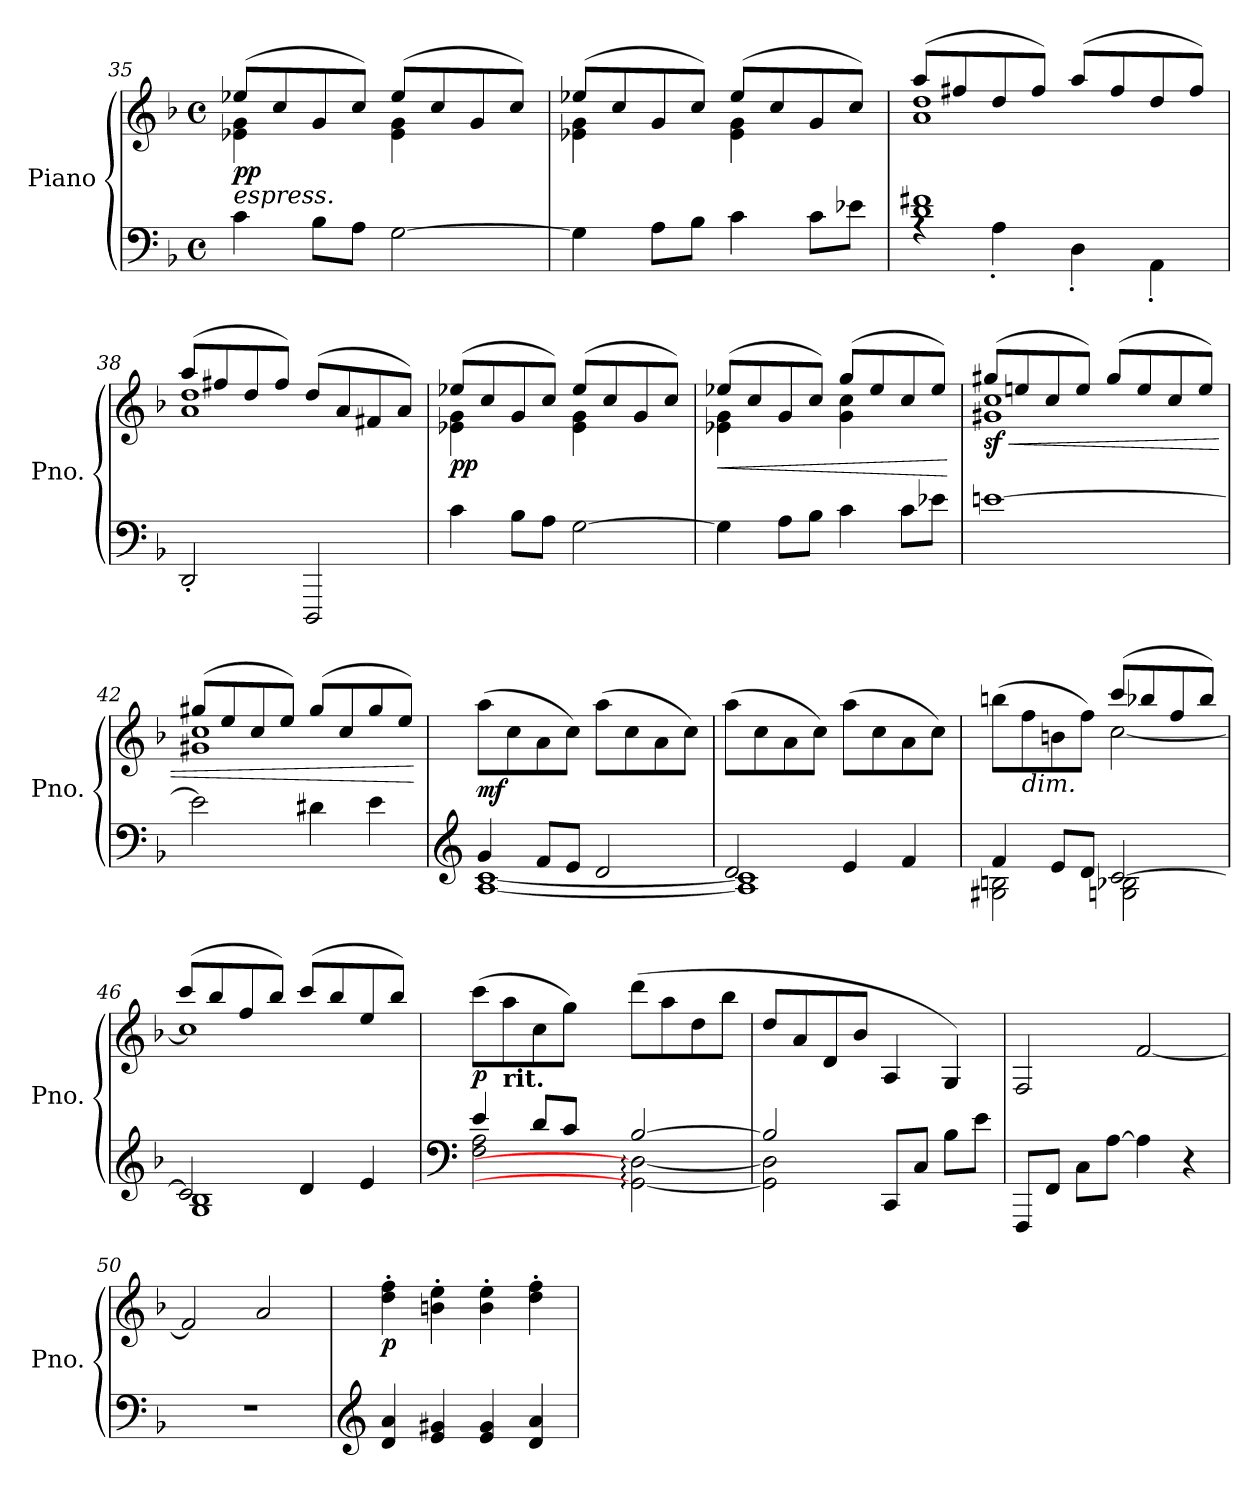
**kern	**kern	**dynam
*part1	*part1	*part1
*staff2	*staff1	*staff1/2
*I"Piano	*	*
*I'Pno.	*	*
*clefF4	*clefG2	*
*k[b-]	*k[b-]	*
*M4/4	*M4/4	*
*met(c)	*met(c)	*
*MM92	*MM92	*
=35	=35	=35
*	*^	*
!LO:TX:a:i:t=espress.	!	!	!
!	!	!	!LO:DY:b
4c\	(>8ee-X/L	4e-X\ 4g\	pp
.	8cc/	.	.
8B-\L	8g/	4reyy	.
8A\J	8cc/J)	.	.
[2G\	(>8ee-/L	4e-\ 4g\	.
.	8cc/	.	.
.	8g/	4reyy	.
.	8cc/J)	.	.
!!LO:PB:g=z	!!
=36	=36	=36	=36
4G\]	(>8ee-X/L	4e-X\ 4g\	.
.	8cc/	.	.
8A\L	8g/	4reyy	.
8B-\J	8cc/J)	.	.
*	*MM88	*	*
4c\	(>8ee-/L	4e-\ 4g\	.
.	8cc/	.	.
*	*MM86	*	*
8c\L	8g/	4reyy	.
8e-X\J	8cc/J)	.	.
=37	=37	=37	=37
*	*MM92	*	*
*^	*	*	*
1d 1f#X	4rA	(>8aa/L	1a 1dd	.
.	.	8ff#X/	.	.
.	4A'\	8dd/	.	.
.	.	8ff#/J)	.	.
.	4D'\	(>8aa/L	.	.
.	.	8ff#/	.	.
.	4AA'\	8dd/	.	.
.	.	8ff#/J)	.	.
*v	*v	*	*	*
=38	=38	=38	=38
2DD'/	(>8aa/L	1a 1dd	.
.	8ff#X/	.	.
.	8dd/	.	.
.	8ff#/J)	.	.
*	*MM88	*	*
2DDD/	(>8dd/L	.	.
.	8a/	.	.
*	*MM84	*	*
.	8f#X/	.	.
.	8a/J)	.	.
=39	=39	=39	=39
*	*MM92	*	*
!	!	!	!LO:DY:b
4c\	(>8ee-X/L	4e-X\ 4g\	pp
.	8cc/	.	.
8B-\L	8g/	4reyy	.
8A\J	8cc/J)	.	.
[2G\	(>8ee-/L	4e-\ 4g\	.
.	8cc/	.	.
.	8g/	4reyy	.
.	8cc/J)	.	.
!!LO:LB:g=z	!!
=40	=40	=40	=40
!	!	!	!LO:HP:b
4G\]	(>8ee-X/L	4e-X\ 4g\	<
.	8cc/	.	.
8A\L	8g/	4reyy	.
8B-\J	8cc/J)	.	.
*	*MM90	*	*
4c\	(>8gg/L	4g\ 4cc\	.
.	8ee-/	.	.
*	*MM88	*	*
8c\L	8cc/	4reyy	.
8e-X\J	8ee-/J)	.	.
*	*v	*v	*
.	.	[
=41	=41	=41
*	*MM92	*
!	!	!LO:HP:b
*	*^	*
!	!	!	!LO:DY:n=1:b
[1en	(>8gg#X/L	1g#X 1cc	< sf
.	8een/	.	.
.	8cc/	.	.
.	8ee/J)	.	.
*	*MM94	*	*
.	(>8gg#/L	.	.
.	8ee/	.	.
.	8cc/	.	.
.	8ee/J)	.	.
=42	=42	=42	=42
*	*MM96	*	*
2e\]	(>8gg#X/L	1g#X 1cc	.
.	8ee/	.	.
.	8cc/	.	.
.	8ee/J)	.	.
*	*MM92	*	*
4d#X\	(>8gg#/L	.	.
.	8cc/	.	.
*	*MM88	*	*
4e\	8gg#/	.	.
.	8ee/J)	.	.
*	*v	*v	*
.	.	[
=43	=43	=43
*clefG2	*	*
*	*MM92	*
*^	*	*
!	!	!	!LO:DY:b
4g/	[1A [1c	(>8aa\L	mf
.	.	8cc\	.
8f/L	.	8a\	.
8e/J	.	8cc\J)	.
2d/	.	(>8aa\L	.
.	.	8cc\	.
.	.	8a\	.
.	.	8cc\J)	.
!!LO:LB:g=z
=44	=44	=44	=44
2d/	1A] 1c]	(>8aa\L	.
.	.	8cc\	.
.	.	8a\	.
.	.	8cc\J)	.
4e/	.	(>8aa\L	.
.	.	8cc\	.
*	*	*MM88	*
4f/	.	8a\	.
.	.	8cc\J)	.
=45	=45	=45	=45
*	*	*MM80	*
*	*	*^	*
4f/	2G#X\ 2Bn\	(>8bbn\L	2ryy	.
*	*	*MM92	*	*
!	!	!LO:TX:b:i:t=dim.	!	!
.	.	8ff\	.	.
8e/L	.	8bn\	.	.
8d/J	.	8ff\J)	.	.
[2c/	2Gn\ 2B-X\	(>8ccc/L	[2cc\	.
.	.	8bb-X/	.	.
.	.	8ff/	.	.
.	.	8bb-/J)	.	.
=46	=46	=46	=46	=46
2c/]	1G 1B-	(>8ccc/L	1cc]	.
.	.	8bb-/	.	.
.	.	8ff/	.	.
.	.	8bb-/J)	.	.
4d/	.	(>8ccc/L	.	.
.	.	8bb-/	.	.
4e/	.	8ee/	.	.
.	.	8bb-/J)	.	.
*v	*v	*	*	*
*	*v	*v	*
=47	=47	=47
*clefF4	*	*
*	*MM88	*
*^	*	*
*	*^	*	*
!	!	!	!	!LO:DY:b
4e/	2F\ 2A\	4..rEEyy	(>8ccc\L	p
!	!	!	!LO:TX:b:B:t=rit.	!
.	.	.	8aa\	.
8d/L	.	.	8cc\	.
8c/J	.	.	8gg\J)	.
*	*	*	*MM60	*
.	.	[32GG!LLLyy	.	.
.	.	[32D!JJJyy	.	.
*	*	*	*MM86	*
[2B-/	2GG\_: 2D\_:	2rBByy	(>8ddd\L	.
.	.	.	8aa\	.
.	.	.	8dd\	.
.	.	.	8bb-\J	.
*	*v	*v	*	*
!!LO:LB:g=z
=48	=48	=48	=48
2B-/]	2GG\] 2D\]	8dd/L	.
.	.	8a/	.
.	.	8d/	.
.	.	8b-/J	.
*	*	*MM82	*
8CC/L	2ryy	4A/	.
8C/J	.	.	.
*	*	*MM78	*
8B-\L	.	4G/)	.
8e\J	.	.	.
*v	*v	*	*
=49	=49	=49
*	*MM88	*
8FFF/L	2F/	.
8FF/J	.	.
8C\L	.	.
[8A\J	.	.
4A\]	[2f/	.
4r	.	.
=50	=50	=50
1r	2f/]	.
*	*MM84	*
.	2a/	.
=51	=51	=51
*clefG2	*	*
*	*MM92	*
!	!	!LO:DY:b
4d/ 4a/	4dd\' 4ff\'	p
4e/ 4g#X/	4bn\' 4ee\'	.
4e/ 4g#/	4b\' 4ee\'	.
4d/ 4a/	4dd\' 4ff\'	.
=	=	=
*-	*-	*-
